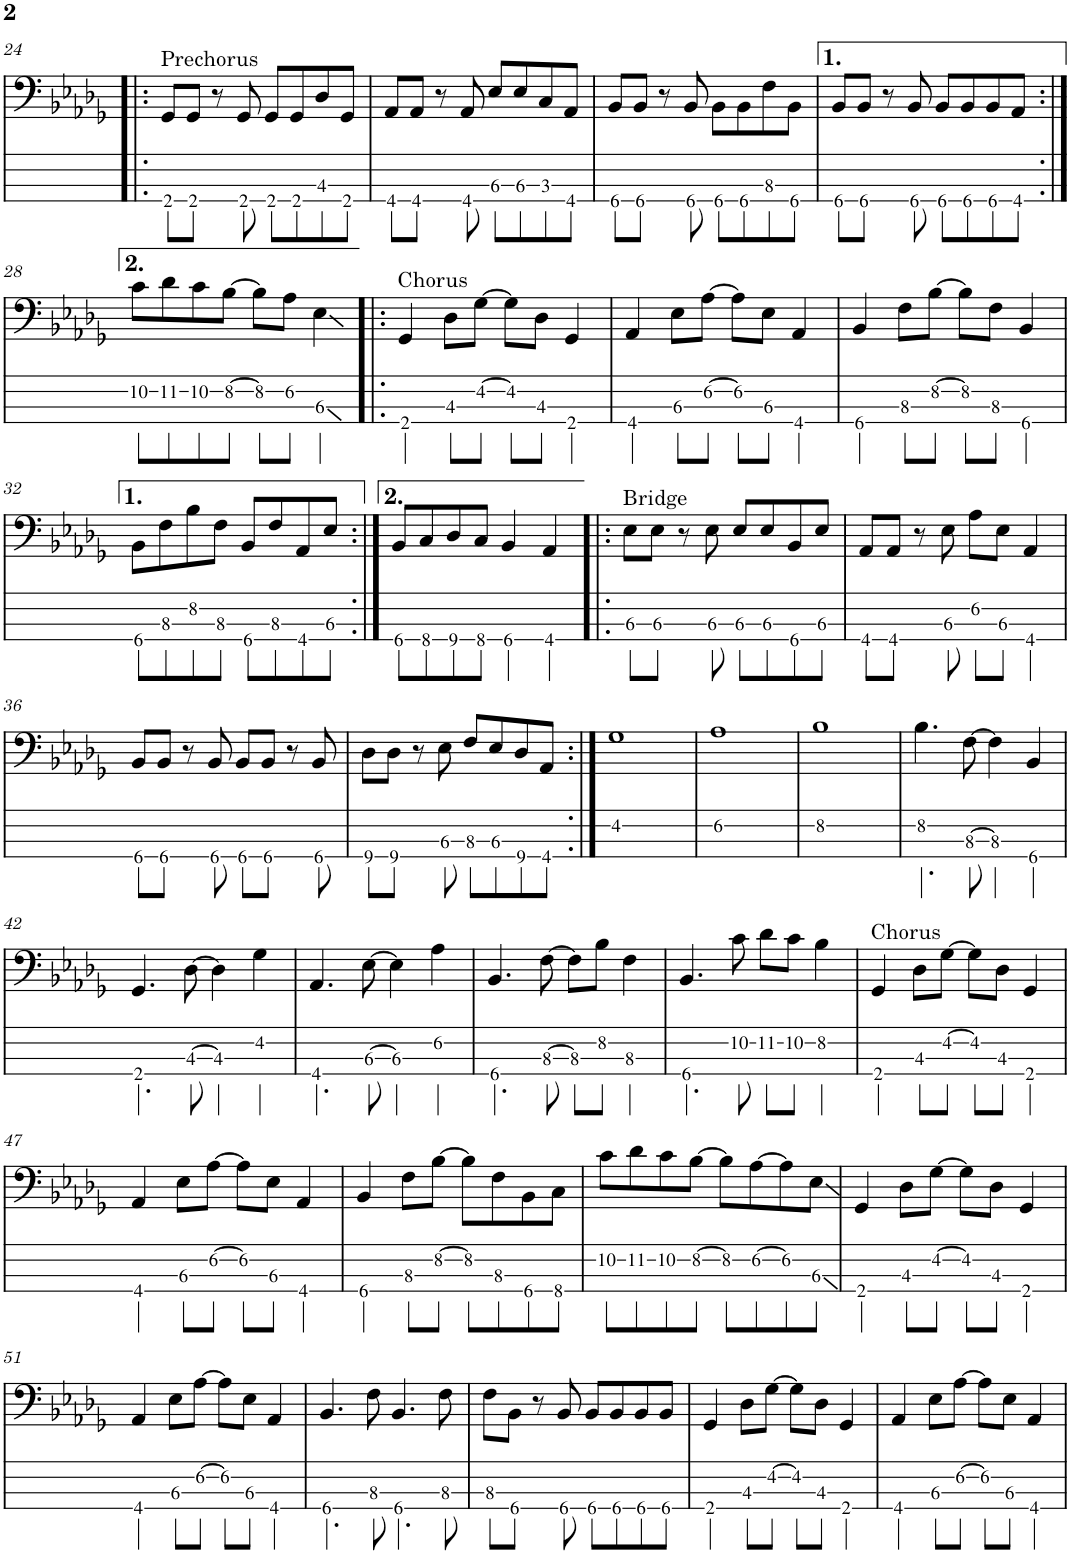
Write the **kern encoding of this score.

**kern	**kern
*part1	*part1
*staff2	*staff1
*I"Bass Guitar	*
*I'B. Guit.	*
!!LO:PB:g=z
*	*clefF4
*Trd7c12	*Trd7c12
*k[b-e-a-d-g-]	*k[b-e-a-d-g-]
*M4/4	*M4/4
=24!|:	=24!|:
!	!LO:TX:a:t=Prechorus
8GG-\L	8GG-/L
8GG-\J	8GG-/J
8r	8r
8GG-\	8GG-/
8GG-\L	8GG-/L
8GG-\	8GG-/
8D-\	8D-/
8GG-\J	8GG-/J
=25	=25
8AA-\L	8AA-/L
8AA-\J	8AA-/J
8r	8r
8AA-\	8AA-/
8E-\L	8E-/L
8E-\	8E-/
8C\	8C/
8AA-\J	8AA-/J
=26	=26
8BB-\L	8BB-/L
8BB-\J	8BB-/J
8r	8r
8BB-\	8BB-/
8BB-\L	8BB-\L
8BB-\	8BB-\
8F\	8F\
8BB-\J	8BB-\J
=27	=27
8BB-\L	8BB-/L
8BB-\J	8BB-/J
8r	8r
8BB-\	8BB-/
8BB-\L	8BB-/L
8BB-\	8BB-/
8BB-\	8BB-/
8AA-\J	8AA-/J
!!LO:LB:g=z
=28:|!	=28:|!
8c\L	8c\L
8d-\	8d-\
8c\	8c\
[8B-\J	[8B-\J
8B-\L]	8B-\L]
8A-\J	8A-\J
4E-\	4E-\
=29!|:	=29!|:
!	!LO:TX:a:t=Chorus
4GG-\	4GG-/
8D-\L	8D-\L
[8G-\J	[8G-\J
8G-\L]	8G-\L]
8D-\J	8D-\J
4GG-\	4GG-/
=30	=30
4AA-\	4AA-/
8E-\L	8E-\L
[8A-\J	[8A-\J
8A-\L]	8A-\L]
8E-\J	8E-\J
4AA-\	4AA-/
=31	=31
4BB-\	4BB-/
8F\L	8F\L
[8B-\J	[8B-\J
8B-\L]	8B-\L]
8F\J	8F\J
4BB-\	4BB-/
!!LO:LB:g=z
=32	=32
8BB-\L	8BB-\L
8F\	8F\
8B-\	8B-\
8F\J	8F\J
8BB-\L	8BB-/L
8F\	8F/
8AA-\	8AA-/
8E-\J	8E-/J
=33:|!	=33:|!
8BB-\L	8BB-/L
8C\	8C/
8D-\	8D-/
8C\J	8C/J
4BB-\	4BB-/
4AA-\	4AA-/
=34!|:	=34!|:
!	!LO:TX:a:t=Bridge
8E-\L	8E-\L
8E-\J	8E-\J
8r	8r
8E-\	8E-\
8E-\L	8E-/L
8E-\	8E-/
8BB-\	8BB-/
8E-\J	8E-/J
=35	=35
8AA-\L	8AA-/L
8AA-\J	8AA-/J
8r	8r
8E-\	8E-\
8A-\L	8A-\L
8E-\J	8E-\J
4AA-\	4AA-/
!!LO:LB:g=z
=36	=36
8BB-\L	8BB-/L
8BB-\J	8BB-/J
8r	8r
8BB-\	8BB-/
8BB-\L	8BB-/L
8BB-\J	8BB-/J
8r	8r
8BB-\	8BB-/
=37	=37
8D-\L	8D-\L
8D-\J	8D-\J
8r	8r
8E-\	8E-\
8F\L	8F/L
8E-\	8E-/
8D-\	8D-/
8AA-\J	8AA-/J
=38:|!	=38:|!
1G-	1G-
=39	=39
1A-	1A-
=40	=40
1B-	1B-
=41	=41
4.B-\	4.B-\
[8F\	[8F\
4F\]	4F\]
4BB-\	4BB-/
!!LO:LB:g=z
=42	=42
4.GG-\	4.GG-/
[8D-\	[8D-\
4D-\]	4D-\]
4G-\	4G-\
=43	=43
4.AA-\	4.AA-/
[8E-\	[8E-\
4E-\]	4E-\]
4A-\	4A-\
=44	=44
4.BB-\	4.BB-/
[8F\	[8F\
8F\L]	8F\L]
8B-\J	8B-\J
4F\	4F\
=45	=45
4.BB-\	4.BB-/
8c\	8c\
8d-\L	8d-\L
8c\J	8c\J
4B-\	4B-\
=46	=46
!	!LO:TX:a:t=Chorus
4GG-\	4GG-/
8D-\L	8D-\L
[8G-\J	[8G-\J
8G-\L]	8G-\L]
8D-\J	8D-\J
4GG-\	4GG-/
!!LO:LB:g=z
=47	=47
4AA-\	4AA-/
8E-\L	8E-\L
[8A-\J	[8A-\J
8A-\L]	8A-\L]
8E-\J	8E-\J
4AA-\	4AA-/
=48	=48
4BB-\	4BB-/
8F\L	8F\L
[8B-\J	[8B-\J
8B-\L]	8B-\L]
8F\	8F\
8BB-\	8BB-\
8C\J	8C\J
=49	=49
8c\L	8c\L
8d-\	8d-\
8c\	8c\
[8B-\J	[8B-\J
8B-\L]	8B-\L]
[8A-\	[8A-\
8A-\]	8A-\]
8E-\J	8E-\J
=50	=50
4GG-\	4GG-/
8D-\L	8D-\L
[8G-\J	[8G-\J
8G-\L]	8G-\L]
8D-\J	8D-\J
4GG-\	4GG-/
!!LO:LB:g=z
=51	=51
4AA-\	4AA-/
8E-\L	8E-\L
[8A-\J	[8A-\J
8A-\L]	8A-\L]
8E-\J	8E-\J
4AA-\	4AA-/
=52	=52
4.BB-\	4.BB-/
8F\	8F\
4.BB-\	4.BB-/
8F\	8F\
=53	=53
8F\L	8F\L
8BB-\J	8BB-\J
8r	8r
8BB-\	8BB-/
8BB-\L	8BB-/L
8BB-\	8BB-/
8BB-\	8BB-/
8BB-\J	8BB-/J
=54	=54
4GG-\	4GG-/
8D-\L	8D-\L
[8G-\J	[8G-\J
8G-\L]	8G-\L]
8D-\J	8D-\J
4GG-\	4GG-/
=55	=55
4AA-\	4AA-/
8E-\L	8E-\L
[8A-\J	[8A-\J
8A-\L]	8A-\L]
8E-\J	8E-\J
4AA-\	4AA-/
=	=
*-	*-
